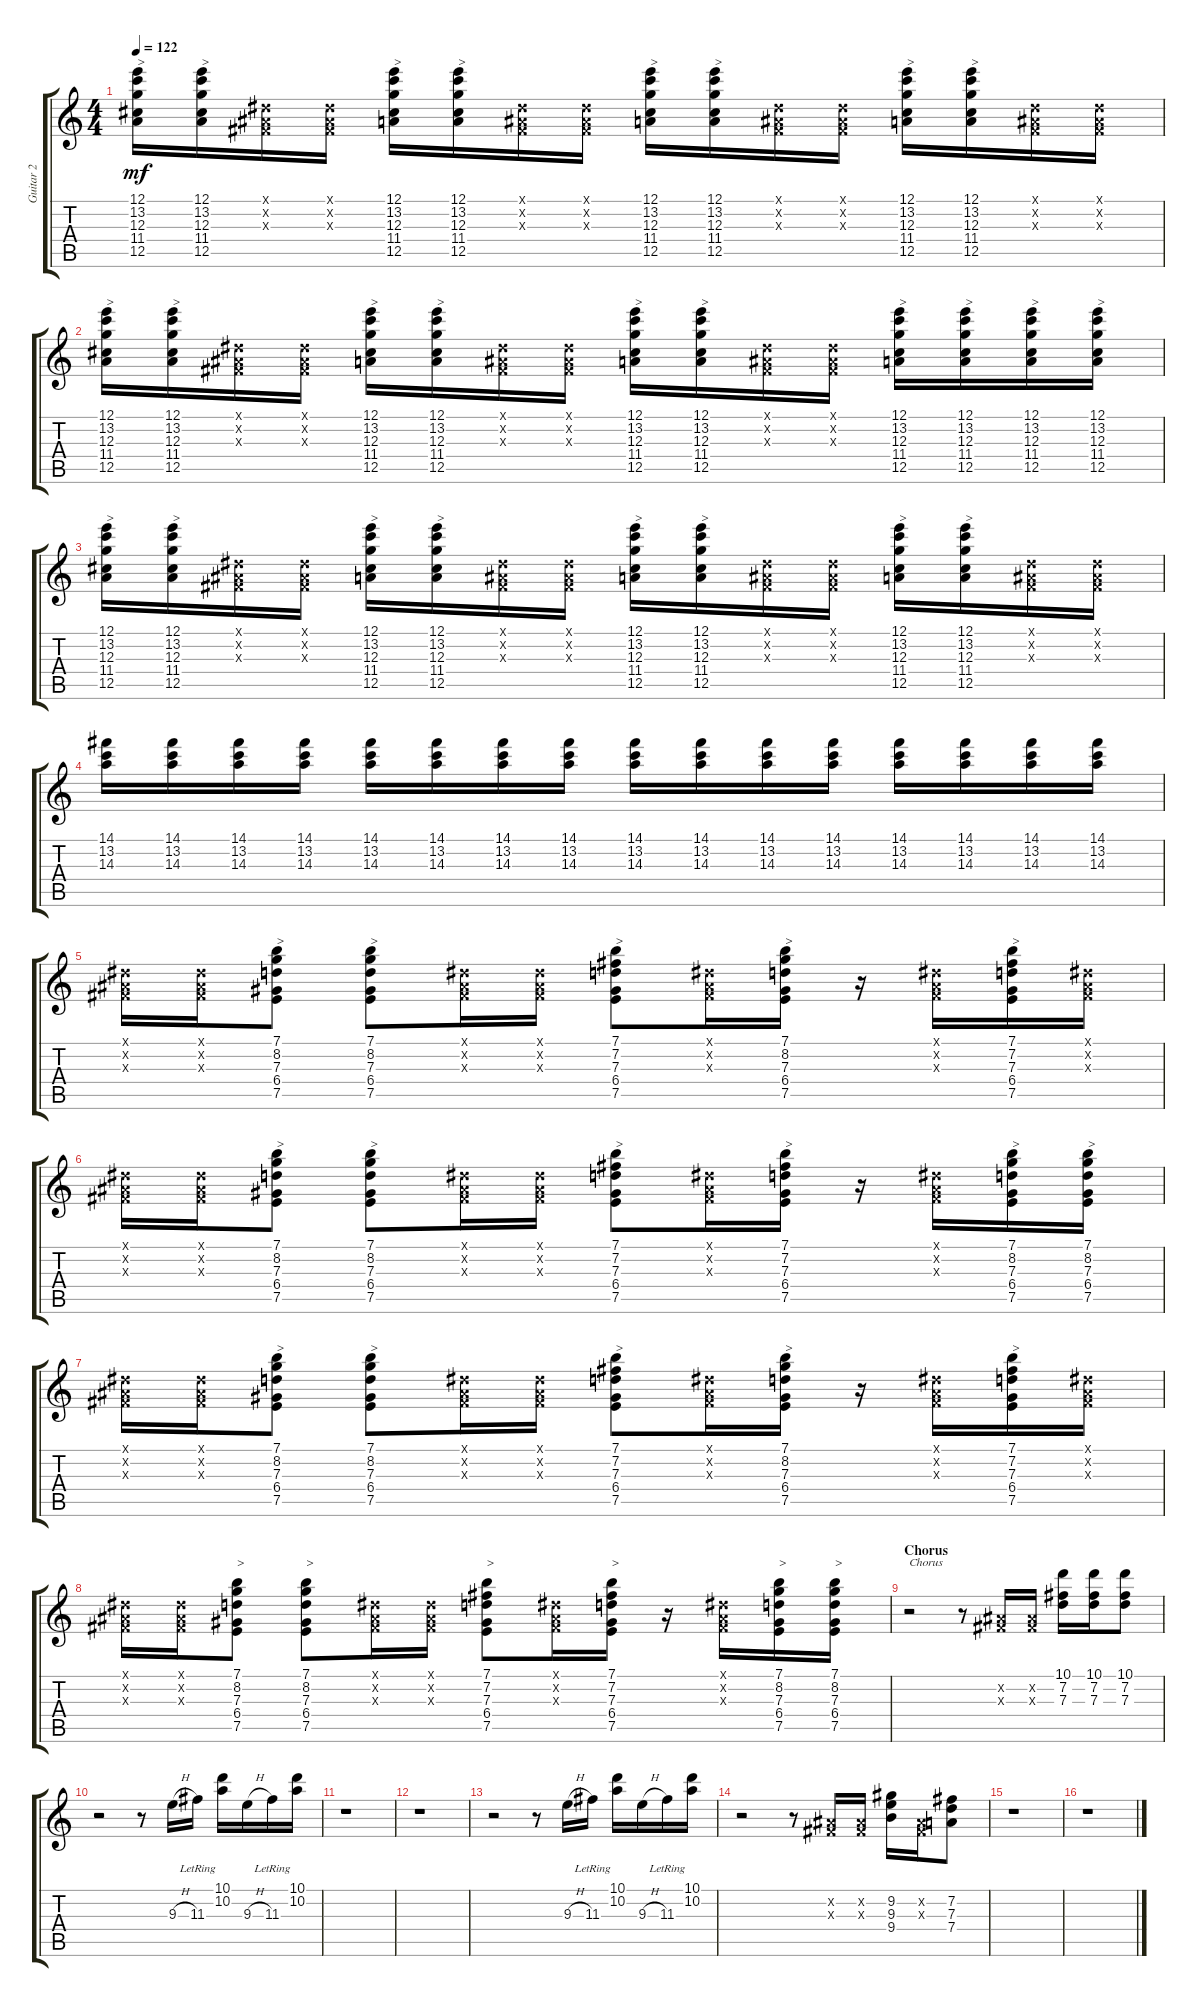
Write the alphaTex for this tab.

\track ("Guitar 2" "Guitar 2") {instrument distortionguitar}
\staff {score tabs}
\tuning (E4 B3 G3 D3 A2 E2) {hide}
\ts (4 4)
\tempo 122
\clef g2
\ks c
(12.1 13.2 12.3 11.4 12.5).16{txt ">" dy mf} (12.1 13.2 12.3 11.4 12.5).16{txt ">"} (-1.1{x} -1.2{x} -1.3{x}).16 (-1.1{x} -1.2{x} -1.3{x}).16 (12.1 13.2 12.3 11.4 12.5).16{txt ">"} (12.1 13.2 12.3 11.4 12.5).16{txt ">"} (-1.1{x} -1.2{x} -1.3{x}).16 (-1.1{x} -1.2{x} -1.3{x}).16 (12.1 13.2 12.3 11.4 12.5).16{txt ">"} (12.1 13.2 12.3 11.4 12.5).16{txt ">"} (-1.1{x} -1.2{x} -1.3{x}).16 (-1.1{x} -1.2{x} -1.3{x}).16 (12.1 13.2 12.3 11.4 12.5).16{txt ">"} (12.1 13.2 12.3 11.4 12.5).16{txt ">"} (-1.1{x} -1.2{x} -1.3{x}).16 (-1.1{x} -1.2{x} -1.3{x}).16 |
(12.1 13.2 12.3 11.4 12.5).16{txt ">"} (12.1 13.2 12.3 11.4 12.5).16{txt ">"} (-1.1{x} -1.2{x} -1.3{x}).16 (-1.1{x} -1.2{x} -1.3{x}).16 (12.1 13.2 12.3 11.4 12.5).16{txt ">"} (12.1 13.2 12.3 11.4 12.5).16{txt ">"} (-1.1{x} -1.2{x} -1.3{x}).16 (-1.1{x} -1.2{x} -1.3{x}).16 (12.1 13.2 12.3 11.4 12.5).16{txt ">"} (12.1 13.2 12.3 11.4 12.5).16{txt ">"} (-1.1{x} -1.2{x} -1.3{x}).16 (-1.1{x} -1.2{x} -1.3{x}).16 (12.1 13.2 12.3 11.4 12.5).16{txt ">"} (12.1 13.2 12.3 11.4 12.5).16{txt ">"} (12.1 13.2 12.3 11.4 12.5).16{txt ">"} (12.1 13.2 12.3 11.4 12.5).16{txt ">"} |
(12.1 13.2 12.3 11.4 12.5).16{txt ">"} (12.1 13.2 12.3 11.4 12.5).16{txt ">"} (-1.1{x} -1.2{x} -1.3{x}).16 (-1.1{x} -1.2{x} -1.3{x}).16 (12.1 13.2 12.3 11.4 12.5).16{txt ">"} (12.1 13.2 12.3 11.4 12.5).16{txt ">"} (-1.1{x} -1.2{x} -1.3{x}).16 (-1.1{x} -1.2{x} -1.3{x}).16 (12.1 13.2 12.3 11.4 12.5).16{txt ">"} (12.1 13.2 12.3 11.4 12.5).16{txt ">"} (-1.1{x} -1.2{x} -1.3{x}).16 (-1.1{x} -1.2{x} -1.3{x}).16 (12.1 13.2 12.3 11.4 12.5).16{txt ">"} (12.1 13.2 12.3 11.4 12.5).16{txt ">"} (-1.1{x} -1.2{x} -1.3{x}).16 (-1.1{x} -1.2{x} -1.3{x}).16 |
(14.1 13.2 14.3).16 (14.1 13.2 14.3).16 (14.1 13.2 14.3).16 (14.1 13.2 14.3).16 (14.1 13.2 14.3).16 (14.1 13.2 14.3).16 (14.1 13.2 14.3).16 (14.1 13.2 14.3).16 (14.1 13.2 14.3).16 (14.1 13.2 14.3).16 (14.1 13.2 14.3).16 (14.1 13.2 14.3).16 (14.1 13.2 14.3).16 (14.1 13.2 14.3).16 (14.1 13.2 14.3).16 (14.1 13.2 14.3).16 |
(-1.1{x} -1.2{x} -1.3{x}).16 (-1.1{x} -1.2{x} -1.3{x}).16 (7.1 8.2 7.3 6.4 7.5).8{txt ">"} (7.1 8.2 7.3 6.4 7.5).8{txt ">"} (-1.1{x} -1.2{x} -1.3{x}).16 (-1.1{x} -1.2{x} -1.3{x}).16 (7.1 7.2 7.3 6.4 7.5).8{txt ">"} (-1.1{x} -1.2{x} -1.3{x}).16 (7.1 8.2 7.3 6.4 7.5).16{txt ">"} r.16 (-1.1{x} -1.2{x} -1.3{x}).16 (7.1 7.2 7.3 6.4 7.5).16{txt ">"} (-1.1{x} -1.2{x} -1.3{x}).16 |
(-1.1{x} -1.2{x} -1.3{x}).16 (-1.1{x} -1.2{x} -1.3{x}).16 (7.1 8.2 7.3 6.4 7.5).8{txt ">"} (7.1 8.2 7.3 6.4 7.5).8{txt ">"} (-1.1{x} -1.2{x} -1.3{x}).16 (-1.1{x} -1.2{x} -1.3{x}).16 (7.1 7.2 7.3 6.4 7.5).8{txt ">"} (-1.1{x} -1.2{x} -1.3{x}).16 (7.1 7.2 7.3 6.4 7.5).16{txt ">"} r.16 (-1.1{x} -1.2{x} -1.3{x}).16 (7.1 8.2 7.3 6.4 7.5).16{txt ">"} (7.1 8.2 7.3 6.4 7.5).16{txt ">"} |
(-1.1{x} -1.2{x} -1.3{x}).16 (-1.1{x} -1.2{x} -1.3{x}).16 (7.1 8.2 7.3 6.4 7.5).8{txt ">"} (7.1 8.2 7.3 6.4 7.5).8{txt ">"} (-1.1{x} -1.2{x} -1.3{x}).16 (-1.1{x} -1.2{x} -1.3{x}).16 (7.1 7.2 7.3 6.4 7.5).8{txt ">"} (-1.1{x} -1.2{x} -1.3{x}).16 (7.1 8.2 7.3 6.4 7.5).16{txt ">"} r.16 (-1.1{x} -1.2{x} -1.3{x}).16 (7.1 7.2 7.3 6.4 7.5).16{txt ">"} (-1.1{x} -1.2{x} -1.3{x}).16 |
(-1.1{x} -1.2{x} -1.3{x}).16 (-1.1{x} -1.2{x} -1.3{x}).16 (7.1 8.2 7.3 6.4 7.5).8{txt ">"} (7.1 8.2 7.3 6.4 7.5).8{txt ">"} (-1.1{x} -1.2{x} -1.3{x}).16 (-1.1{x} -1.2{x} -1.3{x}).16 (7.1 7.2 7.3 6.4 7.5).8{txt ">"} (-1.1{x} -1.2{x} -1.3{x}).16 (7.1 7.2 7.3 6.4 7.5).16{txt ">"} r.16 (-1.1{x} -1.2{x} -1.3{x}).16 (7.1 8.2 7.3 6.4 7.5).16{txt ">"} (7.1 8.2 7.3 6.4 7.5).16{txt ">"} |
\section ("" "Chorus")
r.2{txt "Chorus"} r.8 (-1.2{x} -1.3{x}).16 (-1.2{x} -1.3{x}).16 (10.1 7.2 7.3).16 (10.1 7.2 7.3).16 (10.1 7.2 7.3).8 |
r.2 r.8 9.3{h}.16 11.3{lr}.16 (10.1{lr} 10.2{lr}).16 9.3{h}.16 11.3{lr}.16 (10.1{lr} 10.2{lr}).16 |
r.1 |
r.1 |
r.2 r.8 9.3{h}.16 11.3{lr}.16 (10.1{lr} 10.2{lr}).16 9.3{h}.16 11.3{lr}.16 (10.1{lr} 10.2{lr}).16 |
r.2 r.8 (-1.2{x} -1.3{x}).16 (-1.2{x} -1.3{x}).16 (9.2 9.3 9.4).16 (-1.2{x} -1.3{x}).16 (7.2 7.3 7.4).8 |
r.1 |
r.1
